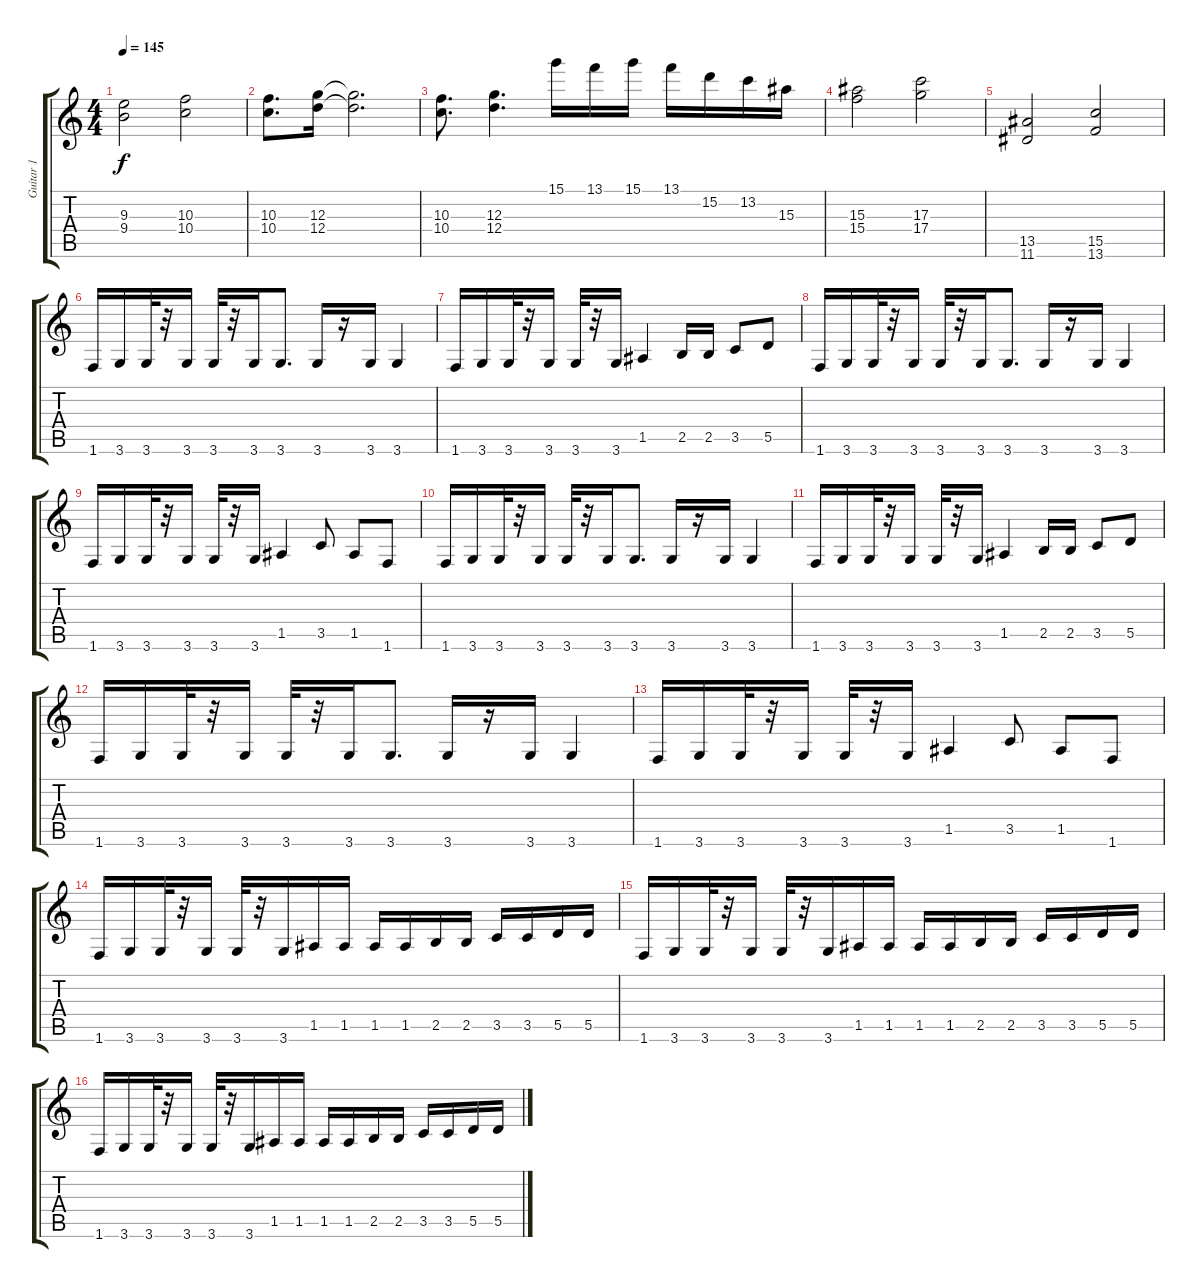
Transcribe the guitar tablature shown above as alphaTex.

\track ("Guitar 1" "Guitar 1") {instrument distortionguitar}
\staff {score tabs}
\tuning (E4 B3 G3 D3 A2 E2) {hide}
\ts (4 4)
\tempo 145
\clef g2
\ks c
(9.3 9.4).2{dy f} (10.3 10.4).2 |
(10.3 10.4).8{d} (12.3 12.4).16 (12.3{t} 12.4{t}).2{d} |
(10.3 10.4).8{d} (12.3 12.4).4{d} 15.1.16 13.1.16 15.1.16 13.1.16 15.2.16 13.2.16 15.3.16 |
(15.3 15.4).2 (17.3 17.4).2 |
(13.5 11.6).2 (15.5 13.6).2 |
1.6.16 3.6.16 3.6.32 r.32 3.6.16 3.6.32 r.32 3.6.16 3.6.8{d} 3.6.16 r.16 3.6.16 3.6.4 |
1.6.16 3.6.16 3.6.32 r.32 3.6.16 3.6.32 r.32 3.6.16 1.5.4 2.5.16 2.5.16 3.5.8 5.5.8 |
1.6.16 3.6.16 3.6.32 r.32 3.6.16 3.6.32 r.32 3.6.16 3.6.8{d} 3.6.16 r.16 3.6.16 3.6.4 |
1.6.16 3.6.16 3.6.32 r.32 3.6.16 3.6.32 r.32 3.6.16 1.5.4 3.5.8 1.5.8 1.6.8 |
1.6.16 3.6.16 3.6.32 r.32 3.6.16 3.6.32 r.32 3.6.16 3.6.8{d} 3.6.16 r.16 3.6.16 3.6.4 |
1.6.16 3.6.16 3.6.32 r.32 3.6.16 3.6.32 r.32 3.6.16 1.5.4 2.5.16 2.5.16 3.5.8 5.5.8 |
1.6.16 3.6.16 3.6.32 r.32 3.6.16 3.6.32 r.32 3.6.16 3.6.8{d} 3.6.16 r.16 3.6.16 3.6.4 |
1.6.16 3.6.16 3.6.32 r.32 3.6.16 3.6.32 r.32 3.6.16 1.5.4 3.5.8 1.5.8 1.6.8 |
1.6.16{volume 10} 3.6.16 3.6.32 r.32 3.6.16 3.6.32 r.32 3.6.16 1.5.16 1.5.16 1.5.16 1.5.16 2.5.16 2.5.16 3.5.16 3.5.16 5.5.16 5.5.16 |
1.6.16 3.6.16 3.6.32 r.32 3.6.16 3.6.32 r.32 3.6.16 1.5.16 1.5.16 1.5.16 1.5.16 2.5.16 2.5.16 3.5.16 3.5.16 5.5.16 5.5.16 |
1.6.16 3.6.16 3.6.32 r.32 3.6.16 3.6.32 r.32 3.6.16 1.5.16 1.5.16 1.5.16 1.5.16 2.5.16 2.5.16 3.5.16 3.5.16 5.5.16 5.5.16
